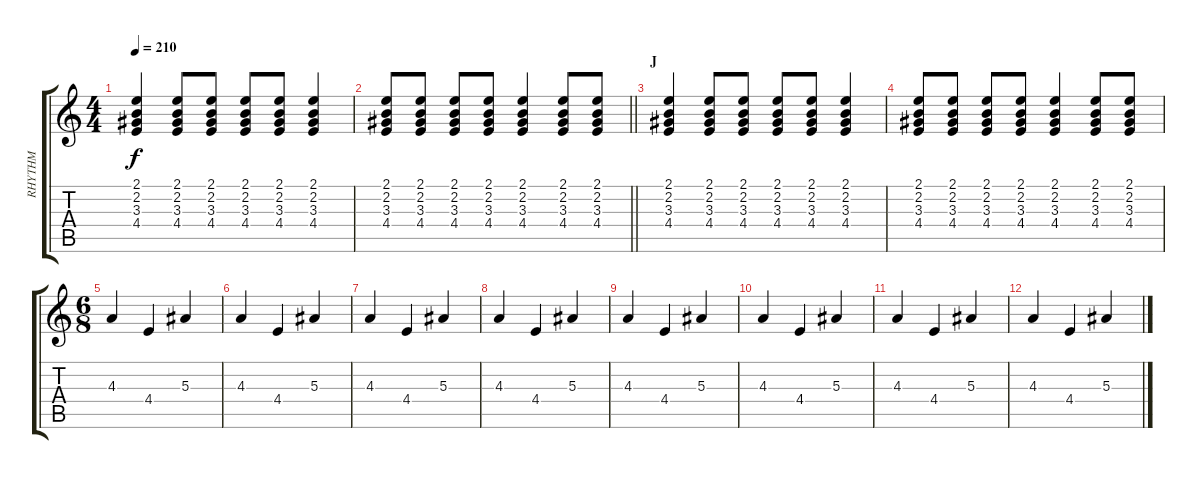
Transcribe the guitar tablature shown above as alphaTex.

\track ("RHYTHM" "RHYTHM") {instrument acousticguitarsteel}
\staff {score tabs}
\tuning (D4 A3 F3 C3 G2 C2) {hide}
\ts (4 4)
\tempo 210
\clef g2
\ks c
(2.1 2.2 3.3 4.4).4{dy f} (2.1 2.2 3.3 4.4).8 (2.1 2.2 3.3 4.4).8 (2.1 2.2 3.3 4.4).8 (2.1 2.2 3.3 4.4).8 (2.1 2.2 3.3 4.4).4 |
\barLineRight lightlight
(2.1 2.2 3.3 4.4).8 (2.1 2.2 3.3 4.4).8 (2.1 2.2 3.3 4.4).8 (2.1 2.2 3.3 4.4).8 (2.1 2.2 3.3 4.4).4 (2.1 2.2 3.3 4.4).8 (2.1 2.2 3.3 4.4).8 |
\section ("" "J")
(2.1 2.2 3.3 4.4).4 (2.1 2.2 3.3 4.4).8 (2.1 2.2 3.3 4.4).8 (2.1 2.2 3.3 4.4).8 (2.1 2.2 3.3 4.4).8 (2.1 2.2 3.3 4.4).4 |
(2.1 2.2 3.3 4.4).8 (2.1 2.2 3.3 4.4).8 (2.1 2.2 3.3 4.4).8 (2.1 2.2 3.3 4.4).8 (2.1 2.2 3.3 4.4).4 (2.1 2.2 3.3 4.4).8 (2.1 2.2 3.3 4.4).8 |
\ts (6 8)
4.3.4 4.4.4 5.3.4 |
4.3.4 4.4.4 5.3.4 |
4.3.4 4.4.4 5.3.4 |
4.3.4 4.4.4 5.3.4 |
4.3.4 4.4.4 5.3.4 |
4.3.4 4.4.4 5.3.4 |
4.3.4 4.4.4 5.3.4 |
4.3.4 4.4.4 5.3.4
